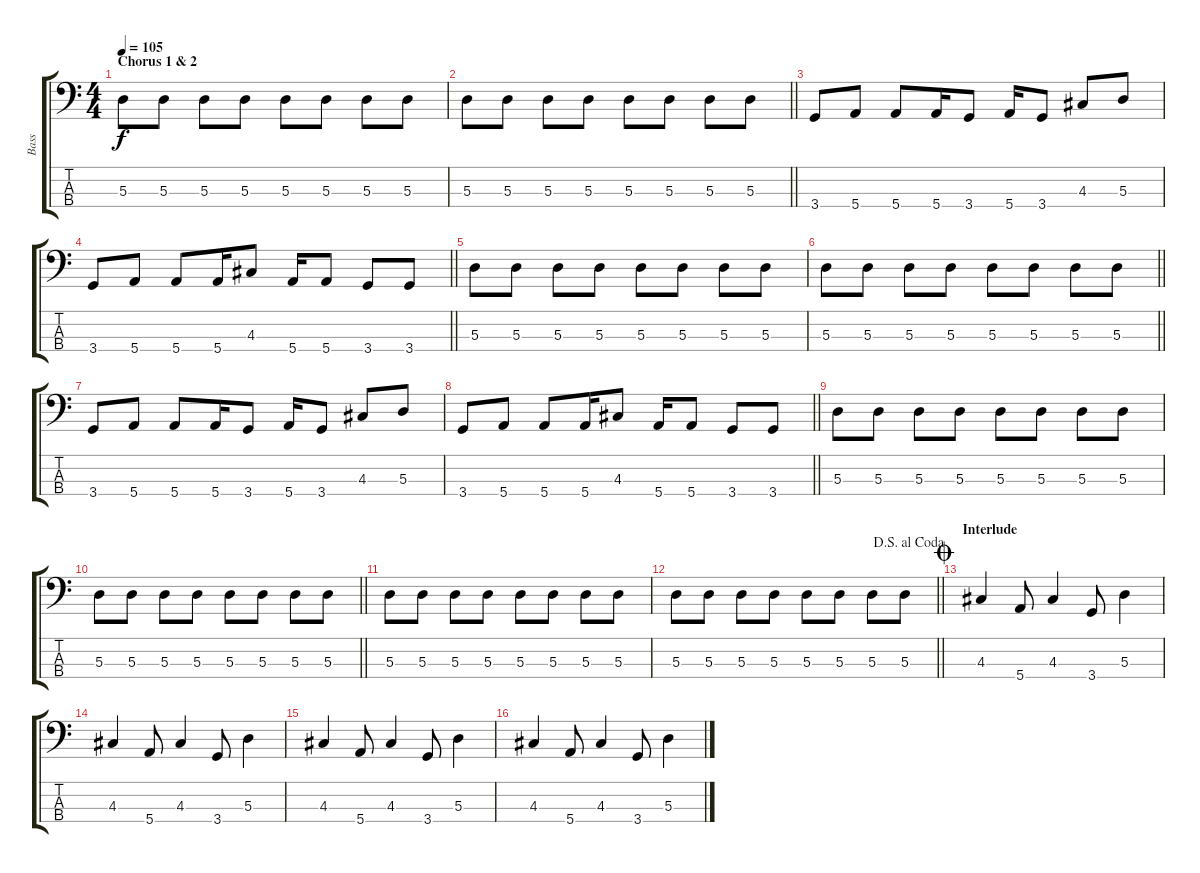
\track ("Bass" "Bass") {instrument electricbasspick}
\staff {score tabs}
\tuning (G2 D2 A1 E1) {hide}
\ts (4 4)
\section ("" "Chorus 1 & 2")
\tempo 105
\clef f4
\ks c
5.3.8{dy f} 5.3.8 5.3.8 5.3.8 5.3.8 5.3.8 5.3.8 5.3.8 |
\barLineRight lightlight
5.3.8 5.3.8 5.3.8 5.3.8 5.3.8 5.3.8 5.3.8 5.3.8 |
3.4.8 5.4.8 5.4.8 5.4.16 3.4.8 5.4.16 3.4.8 4.3.8 5.3.8 |
\barLineRight lightlight
3.4.8 5.4.8 5.4.8 5.4.16 4.3.8 5.4.16 5.4.8 3.4.8 3.4.8 |
5.3.8 5.3.8 5.3.8 5.3.8 5.3.8 5.3.8 5.3.8 5.3.8 |
\barLineRight lightlight
5.3.8 5.3.8 5.3.8 5.3.8 5.3.8 5.3.8 5.3.8 5.3.8 |
3.4.8 5.4.8 5.4.8 5.4.16 3.4.8 5.4.16 3.4.8 4.3.8 5.3.8 |
\barLineRight lightlight
3.4.8 5.4.8 5.4.8 5.4.16 4.3.8 5.4.16 5.4.8 3.4.8 3.4.8 |
5.3.8 5.3.8 5.3.8 5.3.8 5.3.8 5.3.8 5.3.8 5.3.8 |
\barLineRight lightlight
5.3.8 5.3.8 5.3.8 5.3.8 5.3.8 5.3.8 5.3.8 5.3.8 |
5.3.8 5.3.8 5.3.8 5.3.8 5.3.8 5.3.8 5.3.8 5.3.8 |
\jump dalsegnoalcoda
\barLineRight lightlight
5.3.8 5.3.8 5.3.8 5.3.8 5.3.8 5.3.8 5.3.8 5.3.8 |
\section ("" "Interlude")
\jump coda
4.3.4 5.4.8 4.3.4 3.4.8 5.3.4 |
4.3.4 5.4.8 4.3.4 3.4.8 5.3.4 |
4.3.4 5.4.8 4.3.4 3.4.8 5.3.4 |
4.3.4 5.4.8 4.3.4 3.4.8 5.3.4
